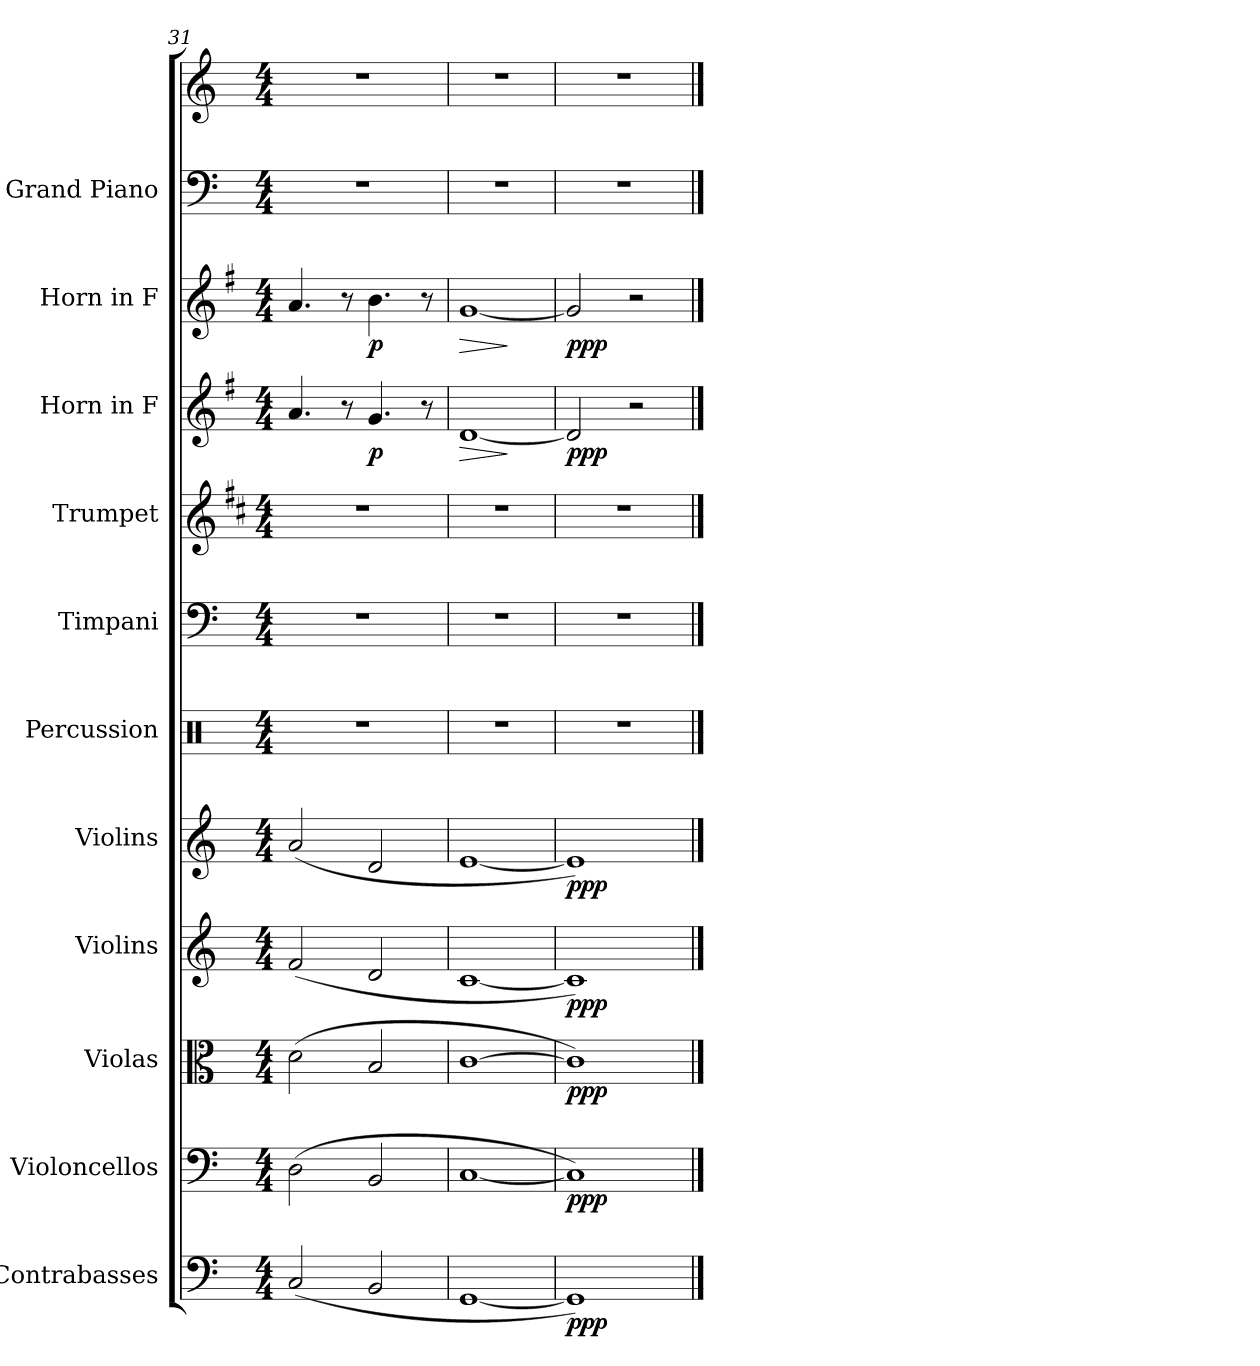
**kern	**dynam	**kern	**dynam	**kern	**dynam	**kern	**dynam	**kern	**dynam	**kern	**kern	**kern	**kern	**dynam	**kern	**dynam	**kern	**kern
*part11	*part11	*part10	*part10	*part9	*part9	*part8	*part8	*part7	*part7	*part6	*part5	*part4	*part3	*part3	*part2	*part2	*part1	*part1
*staff12	*staff12	*staff11	*staff11	*staff10	*staff10	*staff9	*staff9	*staff8	*staff8	*staff7	*staff6	*staff5	*staff4	*staff4	*staff3	*staff3	*staff2	*staff1
*I"Contrabasses	*	*I"Violoncellos	*	*I"Violas	*	*I"Violins	*	*I"Violins	*	*I"Percussion	*I"Timpani	*I"Trumpet	*I"Horn in F	*	*I"Horn in F	*	*I"Grand Piano	*
*I'Cbs.	*	*I'Vcs.	*	*I'Vlas.	*	*I'Vlns.	*	*I'Vlns.	*	*I'Perc.	*I'Timp.	*I'Tpt.	*	*	*	*	*I'Pno.	*
*clefF4	*	*clefF4	*	*clefC3	*	*clefG2	*	*clefG2	*	*clefX	*clefF4	*clefG2	*clefG2	*	*clefG2	*	*clefF4	*clefG2
*ITrd7c12	*	*	*	*	*	*	*	*	*	*	*	*ITrd1c2	*ITrd4c7	*	*ITrd4c7	*	*	*
*k[]	*	*k[]	*	*k[]	*	*k[]	*	*k[]	*	*k[]	*k[]	*k[]	*k[]	*	*k[]	*	*k[]	*k[]
*M4/4	*	*M4/4	*	*M4/4	*	*M4/4	*	*M4/4	*	*M4/4	*M4/4	*M4/4	*M4/4	*	*M4/4	*	*M4/4	*M4/4
=31	=31	=31	=31	=31	=31	=31	=31	=31	=31	=31	=31	=31	=31	=31	=31	=31	=31	=31
(>2CC/	.	(>2D\	.	(>2d\	.	(>2f/	.	(>2a/	.	1r	1r	1r	4.d/	.	4.d/	.	1r	1r
.	.	.	.	.	.	.	.	.	.	.	.	.	8r	.	8r	.	.	.
!	!	!	!	!	!	!	!	!	!	!	!	!	!	!LO:DY:b	!	!LO:DY:b	!	!
2BBB/	.	2BB/	.	2B/	.	2d/	.	2d/	.	.	.	.	4.c/	p	4.e\	p	.	.
.	.	.	.	.	.	.	.	.	.	.	.	.	8r	.	8r	.	.	.
=32	=32	=32	=32	=32	=32	=32	=32	=32	=32	=32	=32	=32	=32	=32	=32	=32	=32	=32
!	!	!	!	!	!	!	!	!	!	!	!	!	!	!LO:HP:b	!	!LO:HP:b	!	!
[1GGG	.	[1C	.	[1c	.	[1c	.	[1e	.	1r	1r	1r	[1G	>	[1c	>	1r	1r
.	.	.	.	.	.	.	.	.	.	.	.	.	.	]	.	]	.	.
=33	=33	=33	=33	=33	=33	=33	=33	=33	=33	=33	=33	=33	=33	=33	=33	=33	=33	=33
!	!LO:DY:b	!	!LO:DY:b	!	!LO:DY:b	!	!LO:DY:b	!	!LO:DY:b	!	!	!	!	!LO:DY:b	!	!LO:DY:b	!	!
1GGG])	ppp	1C])	ppp	1c])	ppp	1c])	ppp	1e])	ppp	1r	1r	1r	2G/]	ppp	2c/]	ppp	1r	1r
.	.	.	.	.	.	.	.	.	.	.	.	.	2r	.	2r	.	.	.
==	==	==	==	==	==	==	==	==	==	==	==	==	==	==	==	==	==	==
*-	*-	*-	*-	*-	*-	*-	*-	*-	*-	*-	*-	*-	*-	*-	*-	*-	*-	*-
